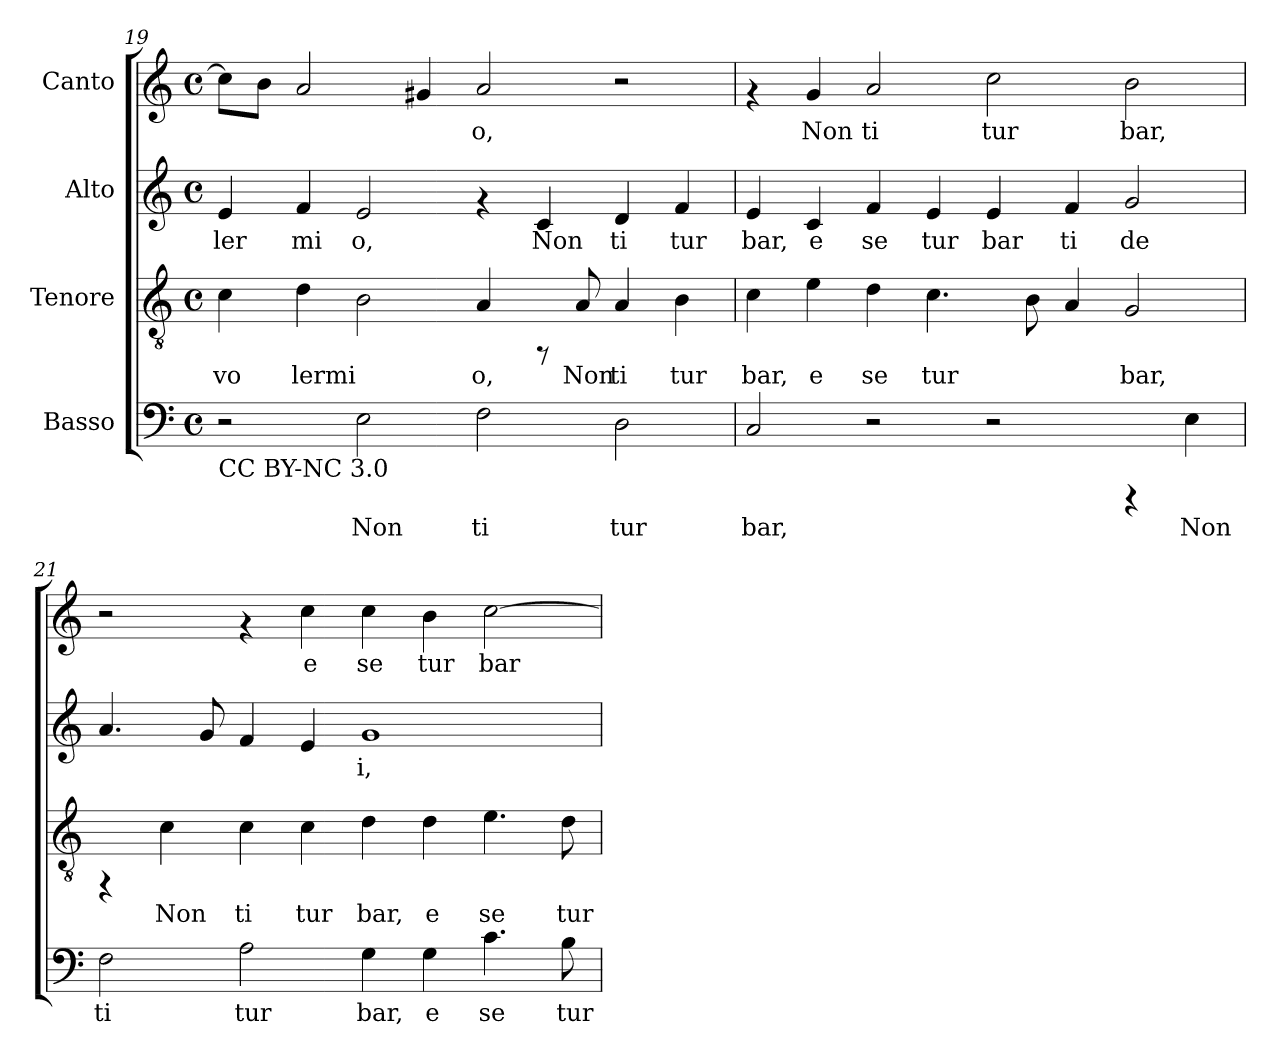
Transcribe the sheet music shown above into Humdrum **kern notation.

**kern	**text	**kern	**text	**kern	**text	**kern	**text
*part4	*part4	*part3	*part3	*part2	*part2	*part1	*part1
*staff4	*staff4	*staff3	*staff3	*staff2	*staff2	*staff1	*staff1
*I"Basso	*	*I"Tenore	*	*I"Alto	*	*I"Canto	*
!!LO:PB:g=z
*clefF4	*	*clefGv2	*	*clefG2	*	*clefG2	*
*k[]	*	*k[]	*	*k[]	*	*k[]	*
*C:	*	*C:	*	*C:	*	*C:	*
*M4/4	*	*M4/4	*	*M4/4	*	*M4/4	*
*met(c)	*	*met(c)	*	*met(c)	*	*met(c)	*
=19	=19	=19	=19	=19	=19	=19	=19
!LO:TX:b:t=CC BY-NC 3.0	!	!	!	!	!	!	!
!	!	!	!LO:LY:b:cj	!	!LO:LY:b:cj	!	!LO:LY:b:cj
2r	.	4c\	vo	4e/	ler	8cc\L]	.
!	!	!	!	!	!	!	!LO:LY:b:cj
.	.	.	.	.	.	8b\J	.
!	!	!	!LO:LY:b:cj	!	!LO:LY:b:cj	!	!LO:LY:b:cj
.	.	4d\	lermi	4f/	mi	2a/	.
!	!LO:LY:b:cj	!	!LO:LY:b:cj	!	!LO:LY:b:cj	!	!
2E\	Non	2B\	.	2e/	o,	.	.
!	!	!	!	!	!	!	!LO:LY:b:cj
.	.	.	.	.	.	4g#/	.
!	!LO:LY:b:cj	!	!LO:LY:b:cj	!	!	!	!LO:LY:b:cj
2F\	ti	4A/	o,	4rf	.	2a/	o,
!	!	!	!	!	!LO:LY:b:cj	!	!
.	.	8rFF	.	4c/	Non	.	.
!	!	!	!LO:LY:b:cj	!	!	!	!
.	.	8A/	Non	.	.	.	.
!	!LO:LY:b:cj	!	!LO:LY:b:cj	!	!LO:LY:b:cj	!	!
2D\	tur	4A/	ti	4d/	ti	2r	.
!	!	!	!LO:LY:b:cj	!	!LO:LY:b:cj	!	!
.	.	4B\	tur	4f/	tur	.	.
=20	=20	=20	=20	=20	=20	=20	=20
!	!LO:LY:b:cj	!	!LO:LY:b:cj	!	!LO:LY:b:cj	!	!
2C/	bar,	4c\	bar,	4e/	bar,	4rf	.
!	!	!	!LO:LY:b:cj	!	!LO:LY:b:cj	!	!LO:LY:b:cj
.	.	4e\	e	4c/	e	4g/	Non
!	!	!	!LO:LY:b:cj	!	!LO:LY:b:cj	!	!LO:LY:b:cj
2r	.	4d\	se	4f/	se	2a/	ti
!	!	!	!LO:LY:b:cj	!	!LO:LY:b:cj	!	!
.	.	4.c\	tur	4e/	tur	.	.
!	!	!	!	!	!LO:LY:b:cj	!	!LO:LY:b:cj
2r	.	.	.	4e/	bar	2cc\	tur
!	!	!	!LO:LY:b:cj	!	!	!	!
.	.	8B\	.	.	.	.	.
!	!	!	!LO:LY:b:cj	!	!LO:LY:b:cj	!	!
.	.	4A/	.	4f/	ti	.	.
!	!	!	!LO:LY:b:cj	!	!LO:LY:b:cj	!	!LO:LY:b:cj
4rCCC	.	2G/	bar,	2g/	de	2b\	bar,
!	!LO:LY:b:cj	!	!	!	!	!	!
4E\	Non	.	.	.	.	.	.
=21	=21	=21	=21	=21	=21	=21	=21
!	!LO:LY:b:cj	!	!	!	!LO:LY:b:cj	!	!
2F\	ti	4rFF	.	4.a/	.	2r	.
!	!	!	!LO:LY:b:cj	!	!	!	!
.	.	4c\	Non	.	.	.	.
!	!	!	!	!	!LO:LY:b:cj	!	!
.	.	.	.	8g/	.	.	.
!	!LO:LY:b:cj	!	!LO:LY:b:cj	!	!LO:LY:b:cj	!	!
2A\	tur	4c\	ti	4f/	.	4rf	.
!	!	!	!LO:LY:b:cj	!	!LO:LY:b:cj	!	!LO:LY:b:cj
.	.	4c\	tur	4e/	.	4cc\	e
!	!LO:LY:b:cj	!	!LO:LY:b:cj	!	!LO:LY:b:cj	!	!LO:LY:b:cj
4G\	bar,	4d\	bar,	1g	i,	4cc\	se
!	!LO:LY:b:cj	!	!LO:LY:b:cj	!	!	!	!LO:LY:b:cj
4G\	e	4d\	e	.	.	4b\	tur
!	!LO:LY:b:cj	!	!LO:LY:b:cj	!	!	!	!LO:LY:b:cj
4.c\	se	4.e\	se	.	.	[>2cc\	bar
!	!LO:LY:b:cj	!	!LO:LY:b:cj	!	!	!	!
8B\	tur	8d\	tur	.	.	.	.
=	=	=	=	=	=	=	=
*-	*-	*-	*-	*-	*-	*-	*-
